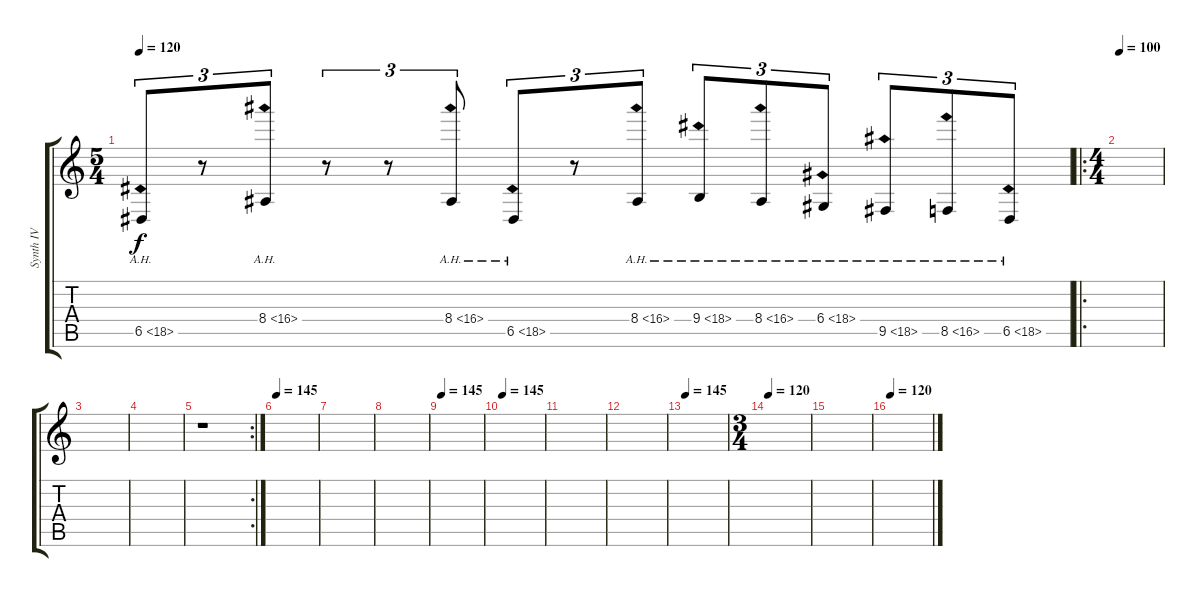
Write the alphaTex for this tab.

\track ("Synth IV" "Synth IV") {instrument orchestralharp}
\staff {score tabs}
\tuning (E4 B3 G3 D3 A2 E2) {hide}
\ts (5 4)
\tempo 120
\clef g2
\ks c
6.5{ah 12}.8{tu (3 2) dy f} r.8{tu (3 2)} 8.4{ah 8}.8{tu (3 2)} r.8{tu (3 2)} r.8{tu (3 2)} 8.4{ah 8}.8{tu (3 2)} 6.5{ah 12}.8{tu (3 2)} r.8{tu (3 2)} 8.4{ah 8}.8{tu (3 2)} 9.4{ah 9}.8{tu (3 2)} 8.4{ah 8}.8{tu (3 2)} 6.4{ah 12}.8{tu (3 2)} 9.5{ah 9}.8{tu (3 2)} 8.5{ah 8}.8{tu (3 2)} 6.5{ah 12}.8{tu (3 2)} |
\ro
\ts (4 4)
\tempo 100
|
|
|
\rc 2
r.1 |
\tempo 145
|
|
|
\tempo 145
|
\tempo 145
|
|
|
\tempo 145
|
\ts (3 4)
\tempo 120
|
|
\tempo 120
